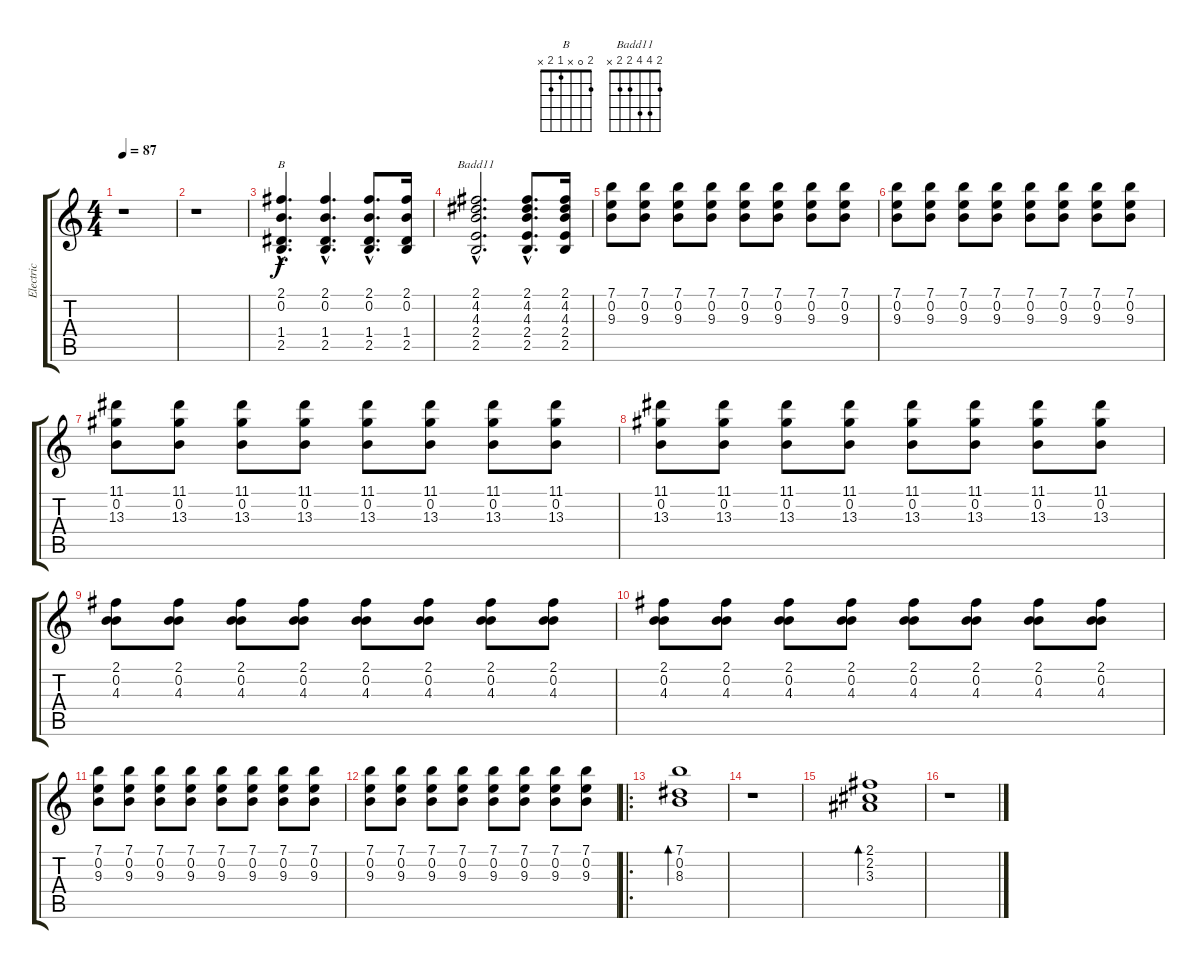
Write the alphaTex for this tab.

\track ("Electric" "Electric") {instrument electricguitarclean}
\staff {score tabs}
\tuning (E4 B3 G3 D3 A2 E2) {hide}
\chord ("B" 2 0 x 1 2 x)
\chord ("Badd11" 2 4 4 2 2 x)
\ts (4 4)
\tempo 87
\clef g2
\ks c
r.1{dy f instrument electricguitarclean} |
r.1 |
(2.1{hac} 0.2{hac} 1.4{hac} 2.5{hac}).4{d ch "B"} (2.1{hac} 0.2{hac} 1.4{hac} 2.5{hac}).4{d} (2.1{hac} 0.2{hac} 1.4{hac} 2.5{hac}).8{d} (2.1 0.2 1.4 2.5).16 |
(2.1{hac} 4.2{hac} 4.3{hac} 2.4{hac} 2.5{hac}).2{d ch "Badd11"} (2.1{hac} 4.2{hac} 4.3{hac} 2.4{hac} 2.5{hac}).8{d} (2.1 4.2 4.3 2.4 2.5).16 |
(7.1 0.2 9.3).8 (7.1 0.2 9.3).8 (7.1 0.2 9.3).8 (7.1 0.2 9.3).8 (7.1 0.2 9.3).8 (7.1 0.2 9.3).8 (7.1 0.2 9.3).8 (7.1 0.2 9.3).8 |
(7.1 0.2 9.3).8 (7.1 0.2 9.3).8 (7.1 0.2 9.3).8 (7.1 0.2 9.3).8 (7.1 0.2 9.3).8 (7.1 0.2 9.3).8 (7.1 0.2 9.3).8 (7.1 0.2 9.3).8 |
(11.1 0.2 13.3).8 (11.1 0.2 13.3).8 (11.1 0.2 13.3).8 (11.1 0.2 13.3).8 (11.1 0.2 13.3).8 (11.1 0.2 13.3).8 (11.1 0.2 13.3).8 (11.1 0.2 13.3).8 |
(11.1 0.2 13.3).8 (11.1 0.2 13.3).8 (11.1 0.2 13.3).8 (11.1 0.2 13.3).8 (11.1 0.2 13.3).8 (11.1 0.2 13.3).8 (11.1 0.2 13.3).8 (11.1 0.2 13.3).8 |
(2.1 0.2 4.3).8 (2.1 0.2 4.3).8 (2.1 0.2 4.3).8 (2.1 0.2 4.3).8 (2.1 0.2 4.3).8 (2.1 0.2 4.3).8 (2.1 0.2 4.3).8 (2.1 0.2 4.3).8 |
(2.1 0.2 4.3).8 (2.1 0.2 4.3).8 (2.1 0.2 4.3).8 (2.1 0.2 4.3).8 (2.1 0.2 4.3).8 (2.1 0.2 4.3).8 (2.1 0.2 4.3).8 (2.1 0.2 4.3).8 |
(7.1 0.2 9.3).8 (7.1 0.2 9.3).8 (7.1 0.2 9.3).8 (7.1 0.2 9.3).8 (7.1 0.2 9.3).8 (7.1 0.2 9.3).8 (7.1 0.2 9.3).8 (7.1 0.2 9.3).8 |
(7.1 0.2 9.3).8 (7.1 0.2 9.3).8 (7.1 0.2 9.3).8 (7.1 0.2 9.3).8 (7.1 0.2 9.3).8 (7.1 0.2 9.3).8 (7.1 0.2 9.3).8 (7.1 0.2 9.3).8 |
\ro
(7.1 0.2 8.3).1{bd 120} |
r.1 |
(2.1 2.2 3.3).1{bd 120} |
r.1
